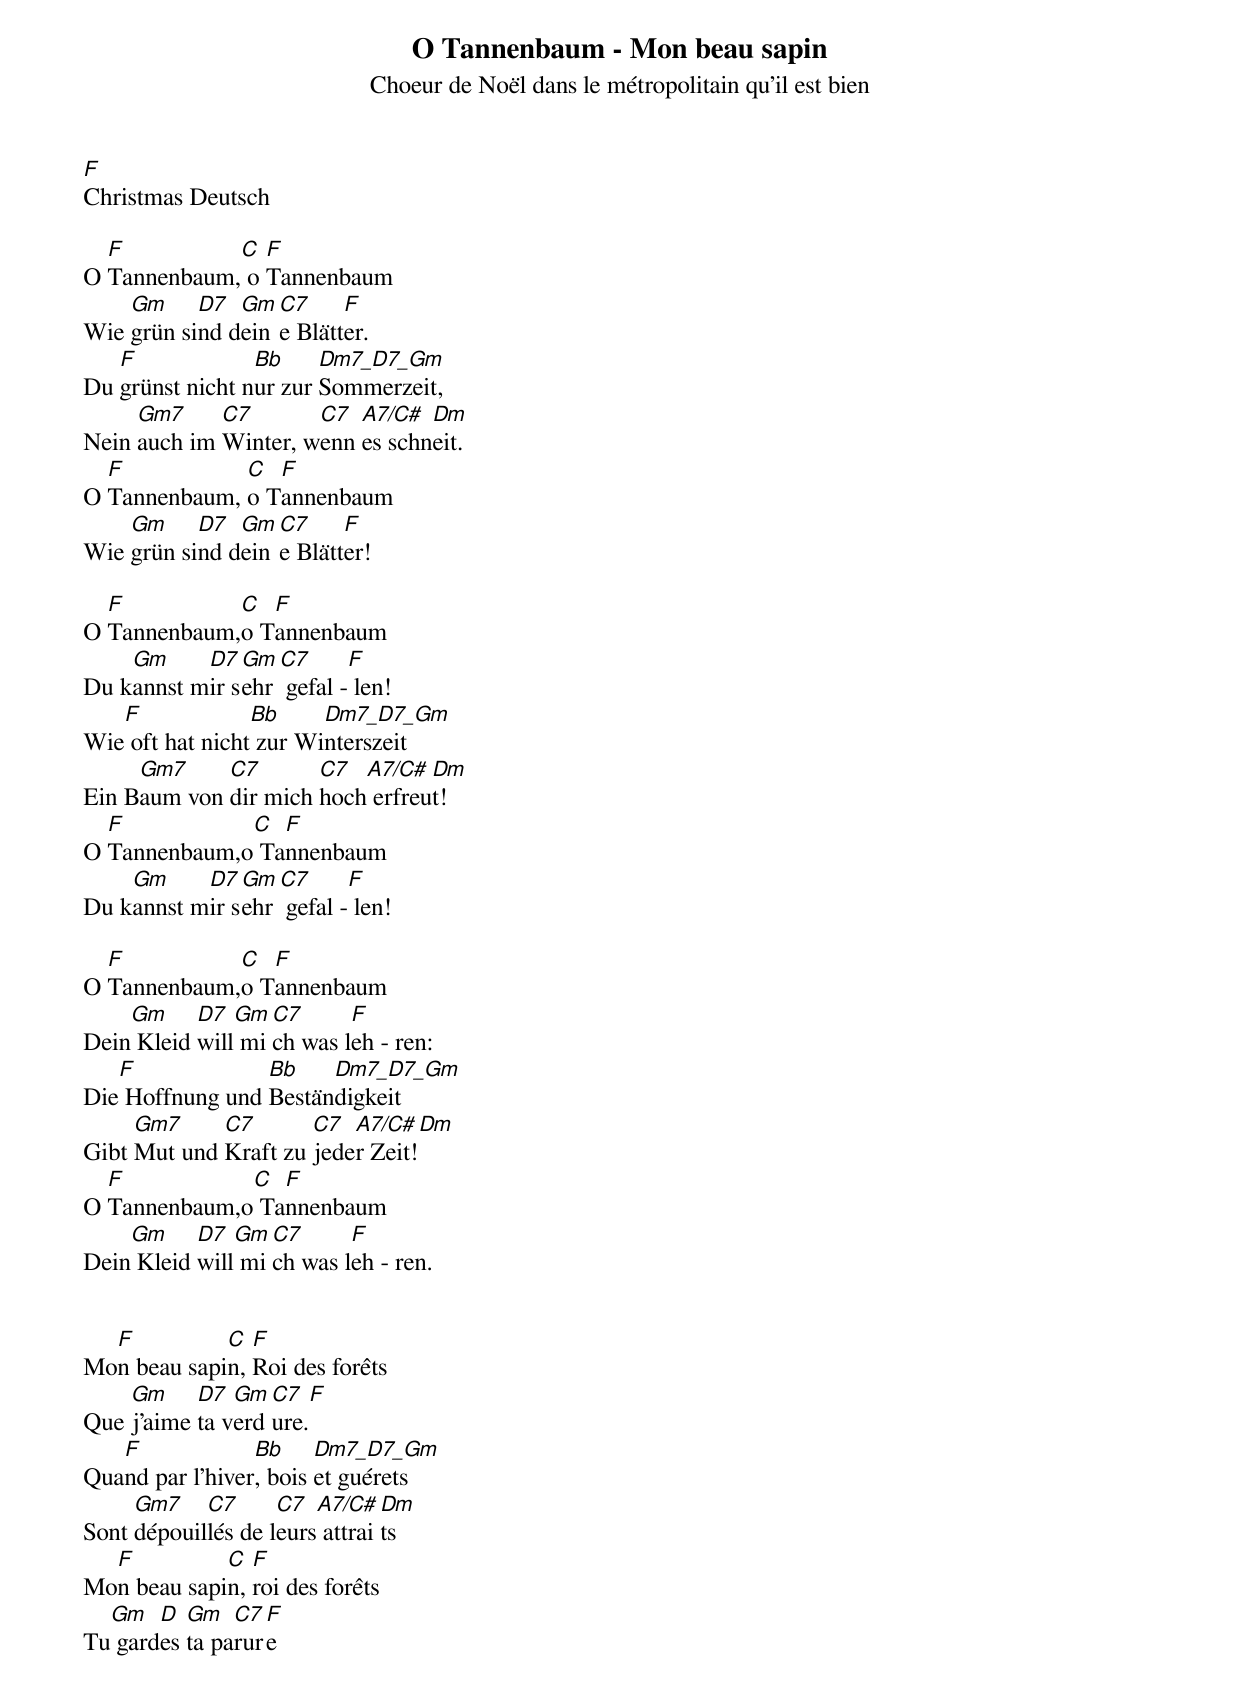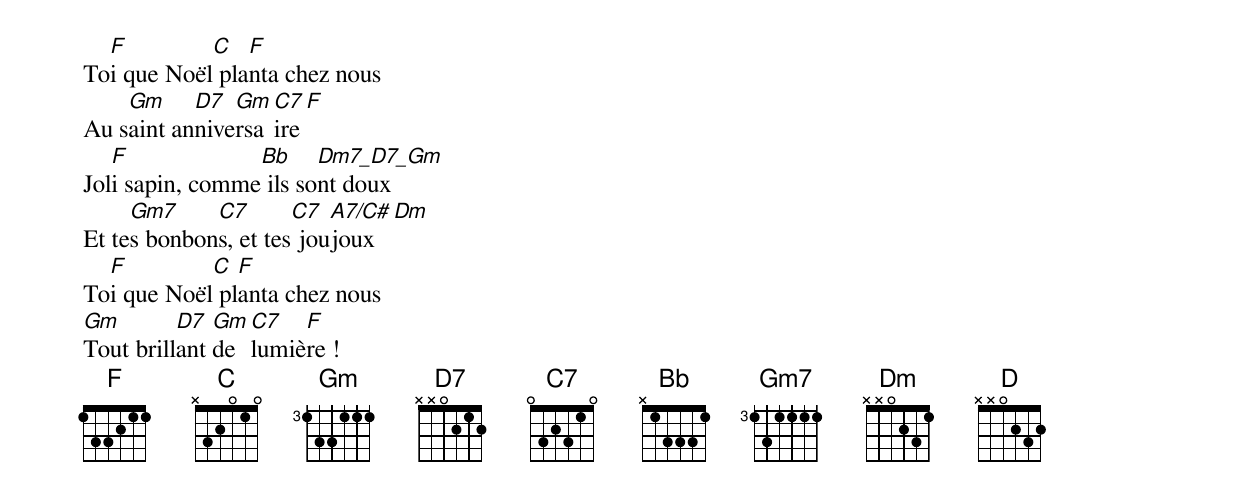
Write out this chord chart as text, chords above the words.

O Tannenbaum - Mon beau sapin
Choeur de Noël dans le métropolitain qu'il est bien
F
Christmas Deutsch

  F          C  F
O Tannenbaum, o Tannenbaum
    Gm     D7  Gm C7      F
Wie grün sind deine Blätter.
   F             Bb     Dm7_D7_Gm
Du grünst nicht nur zur Sommerzeit,
     Gm7     C7       C7  A7/C#  Dm
Nein auch im Winter, wenn es schneit.
  F           C  F
O Tannenbaum, o Tannenbaum
    Gm     D7  Gm C7      F
Wie grün sind deine Blätter!

  F          C  F
O Tannenbaum,o Tannenbaum
    Gm     D7  Gm C7      F
Du kannst mir sehr gefal - len!
   F             Bb     Dm7_D7_Gm
Wie oft hat nicht zur Winterszeit
     Gm7     C7       C7  A7/C#  Dm
Ein Baum von dir mich hoch erfreut!
  F           C  F
O Tannenbaum,o Tannenbaum
    Gm     D7  Gm C7      F
Du kannst mir sehr gefal - len!

  F          C  F
O Tannenbaum,o Tannenbaum
    Gm     D7  Gm C7      F
Dein Kleid will mich was leh - ren:
   F             Bb     Dm7_D7_Gm
Die Hoffnung und Beständigkeit
     Gm7     C7       C7  A7/C#  Dm
Gibt Mut und Kraft zu jeder Zeit!
  F           C  F
O Tannenbaum,o Tannenbaum
    Gm     D7  Gm C7      F
Dein Kleid will mich was leh - ren.


  F          C  F
Mon beau sapin, Roi des forêts
    Gm     D7  Gm C7      F
Que j'aime ta verdure.
   F             Bb     Dm7_D7_Gm
Quand par l'hiver, bois et guérets
     Gm7     C7       C7  A7/C#  Dm
Sont dépouillés de leurs attraits
  F          C  F
Mon beau sapin, roi des forêts
  Gm   D  Gm   C7 F
Tu gardes ta parure

  F          C   F
Toi que Noël planta chez nous
    Gm     D7  Gm C7      F
Au saint anniversaire
   F             Bb     Dm7_D7_Gm
Joli sapin, comme ils sont doux
     Gm7     C7       C7  A7/C#  Dm
Et tes bonbons, et tes joujoux
  F          C  F
Toi que Noël planta chez nous
Gm        D7  Gm C7    F
Tout brillant de lumière !
